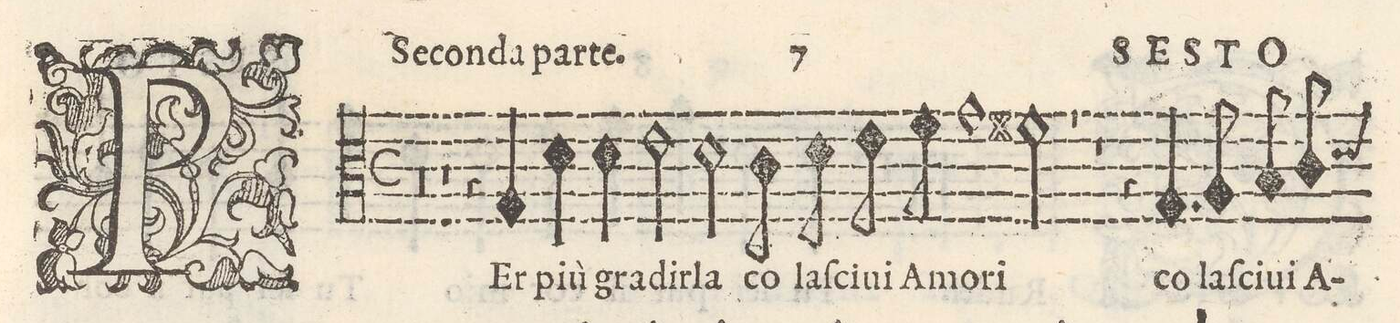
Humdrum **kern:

**kern	**text
*I"SESTO	*
*clefC3	*
*k[]	*
*met(c)	*
*M2/1	*
0r	.
=2-	=2-
1r	.
4r	.
4G/	PEr
4d\	più
4d\	gra-
=3-	=3-
2e\	-dir-
2d\	-la
8c\	co
8d\	laſ-
8e\	-ciui
8f\	A-
1g\	-mo-
=4-	=4-
2f#X\	-ri
1r	.
=5-	=5-
1r	.
4r	.
4.G/	co
8A/	laſ-
8B/	-ciui
8c/	A
=6-	=6-
*-	*-
